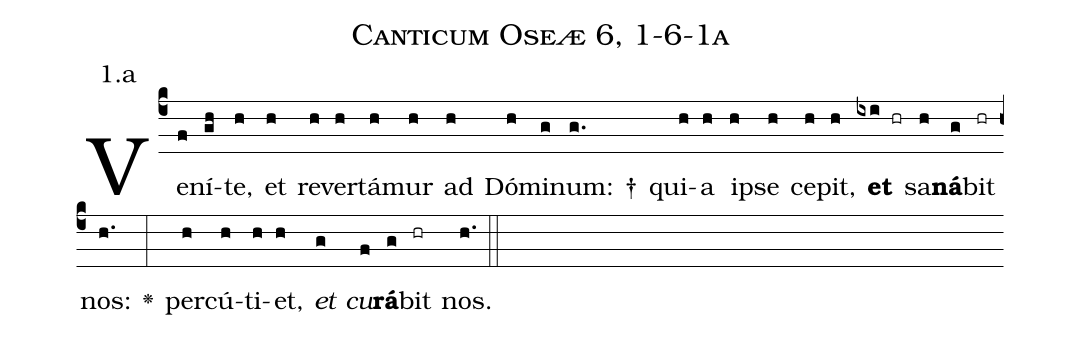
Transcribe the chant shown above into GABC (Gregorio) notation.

name: Canticum Oseæ 6, 1-6-1a;
annotation: 1.a;
%%
(c4)Ve(f)ní(gh)te,(h) et(h) re(h)ver(h)tá(h)mur(h) ad(h) Dó(h)mi(g)num: †(g.) qui(h)a(h) i(h)pse(h) ce(h)pit,(h) <b>et</b>(ixi hr) sa(h)<b>ná</b>(g)bit(hr) nos:(h.) <v>\greheightstar</v>(:) per(h)cú(h)ti(h)et,(h) <i>et</i>(g) <i>cu</i>(f)<b>rá</b>(g)bit(hr) nos.(h.) (::)


%E(h) u(h) o(g) u(f) a(g) e.(h.) (::)
